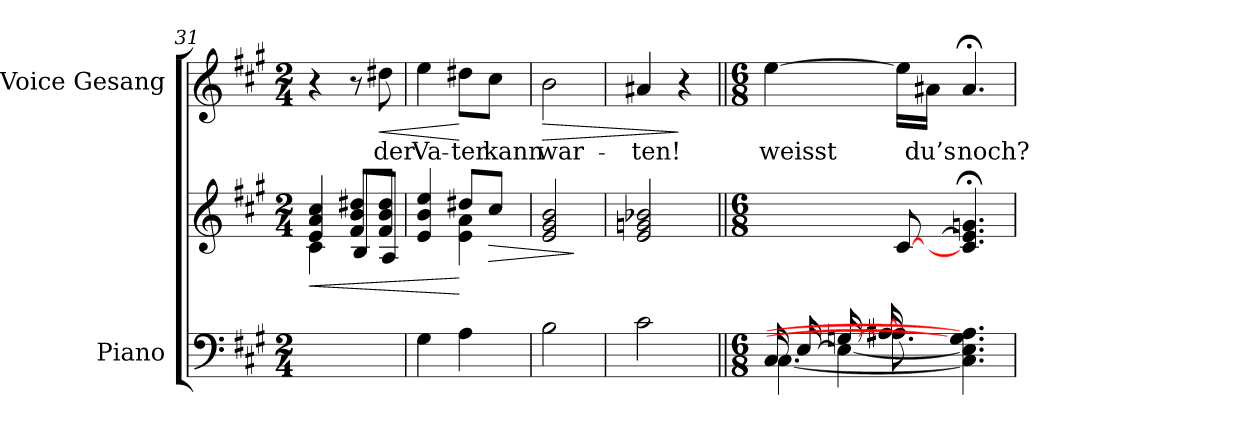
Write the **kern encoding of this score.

**kern	**kern	**dynam	**kern	**text	**dynam
*part2	*part2	*part2	*part1	*part1	*part1
*staff3	*staff2	*staff2/3	*staff1	*staff1	*staff1
*I"Piano	*	*	*I"Voice Gesang	*	*
*I'Pno	*	*	*	*	*
*clefF4	*clefG2	*	*clefG2	*	*
*k[f#c#g#]	*k[f#c#g#]	*	*k[f#c#g#]	*	*
*M2/4	*M2/4	*	*M2/4	*	*
=31	=31	=31	=31	=31	=31
!	!	!LO:HP:b	!	!	!
*	*^	*	*	*	*
2ryy	4e/ 4a/ 4cc#/	4c#\	<	4r	.	.
.	8f#/ 8b/ 8dd#X/L	8B/L	.	8r	.	.
!	!	!	!	!	!LO:LY:b	!LO:HP:b
.	8f#/ 8b/ 8dd#/J	8A/J	.	8dd#X\	der	<
=32	=32	=32	=32	=32	=32	=32
!	!	!	!	!	!LO:LY:b	!
4G#\	4e/ 4b/ 4ee/	4ryy	.	4ee\	Va-	.
!	!	!	!	!	!LO:LY:b	!
4A\	8dd#X/L	4e\ 4a\	[	8dd#X\L	-ter	[
!	!	!	!LO:HP:b	!	!LO:LY:b	!
.	8cc#/J	.	>	8cc#\J	kann	.
*	*v	*v	*	*	*	*
=33	=33	=33	=33	=33	=33
!	!	!	!	!LO:LY:b	!LO:HP:b
2B\	2e/ 2g#/ 2b/	.	2b\	war-	>
.	.	]	.	.	.
=34	=34	=34	=34	=34	=34
!	!	!	!	!LO:LY:b	!
2c#\	2e/ 2gn/ 2b-X/	.	4a#X/	-ten!	.
.	.	.	4r	.	]
=35||	=35||	=35||	=35||	=35||	=35||
*M6/8	*M6/8	*	*M6/8	*	*
*^	*^	*	*	*	*
*	*^	*	*	*	*	*	*
*	*	*^	*	*	*	*	*	*
!	!	!	!	!	!	!	!	!LO:LY:b	!
(16C#/LL	[<4.C#\	8.ryy	8ryy	4ryy	4ryy	.	[4ee\	weisst	.
[<16E/	.	.	.	.	.	.	.	.	.
[<16Gn/	.	.	4E\_	.	.	.	.	.	.
[16A#X/	.	8.A#\	.	.	.	.	.	.	.
2ryy	.	.	.	[16c#\	8c#/	.	16ee\LL]	.	.
!	!	!	!	!	!	!	!	!LO:LY:b	!
.	.	.	.	[16e\JJ	.	.	16a#X\JJ	du’s	.
!	!	!	!	!	!	!	!	!LO:LY:b	!
.	4.C#\] 4.E\] 4.G\] 4.A#\]	4.ryy	4.ryy	4.c#/];< 4.e/];< 4.gn/;<)	4.ryy	.	4.a#;</	noch?	.
*v	*v	*v	*v	*	*	*	*	*	*
*	*v	*v	*	*	*	*
=	=	=	=	=	=
*-	*-	*-	*-	*-	*-
